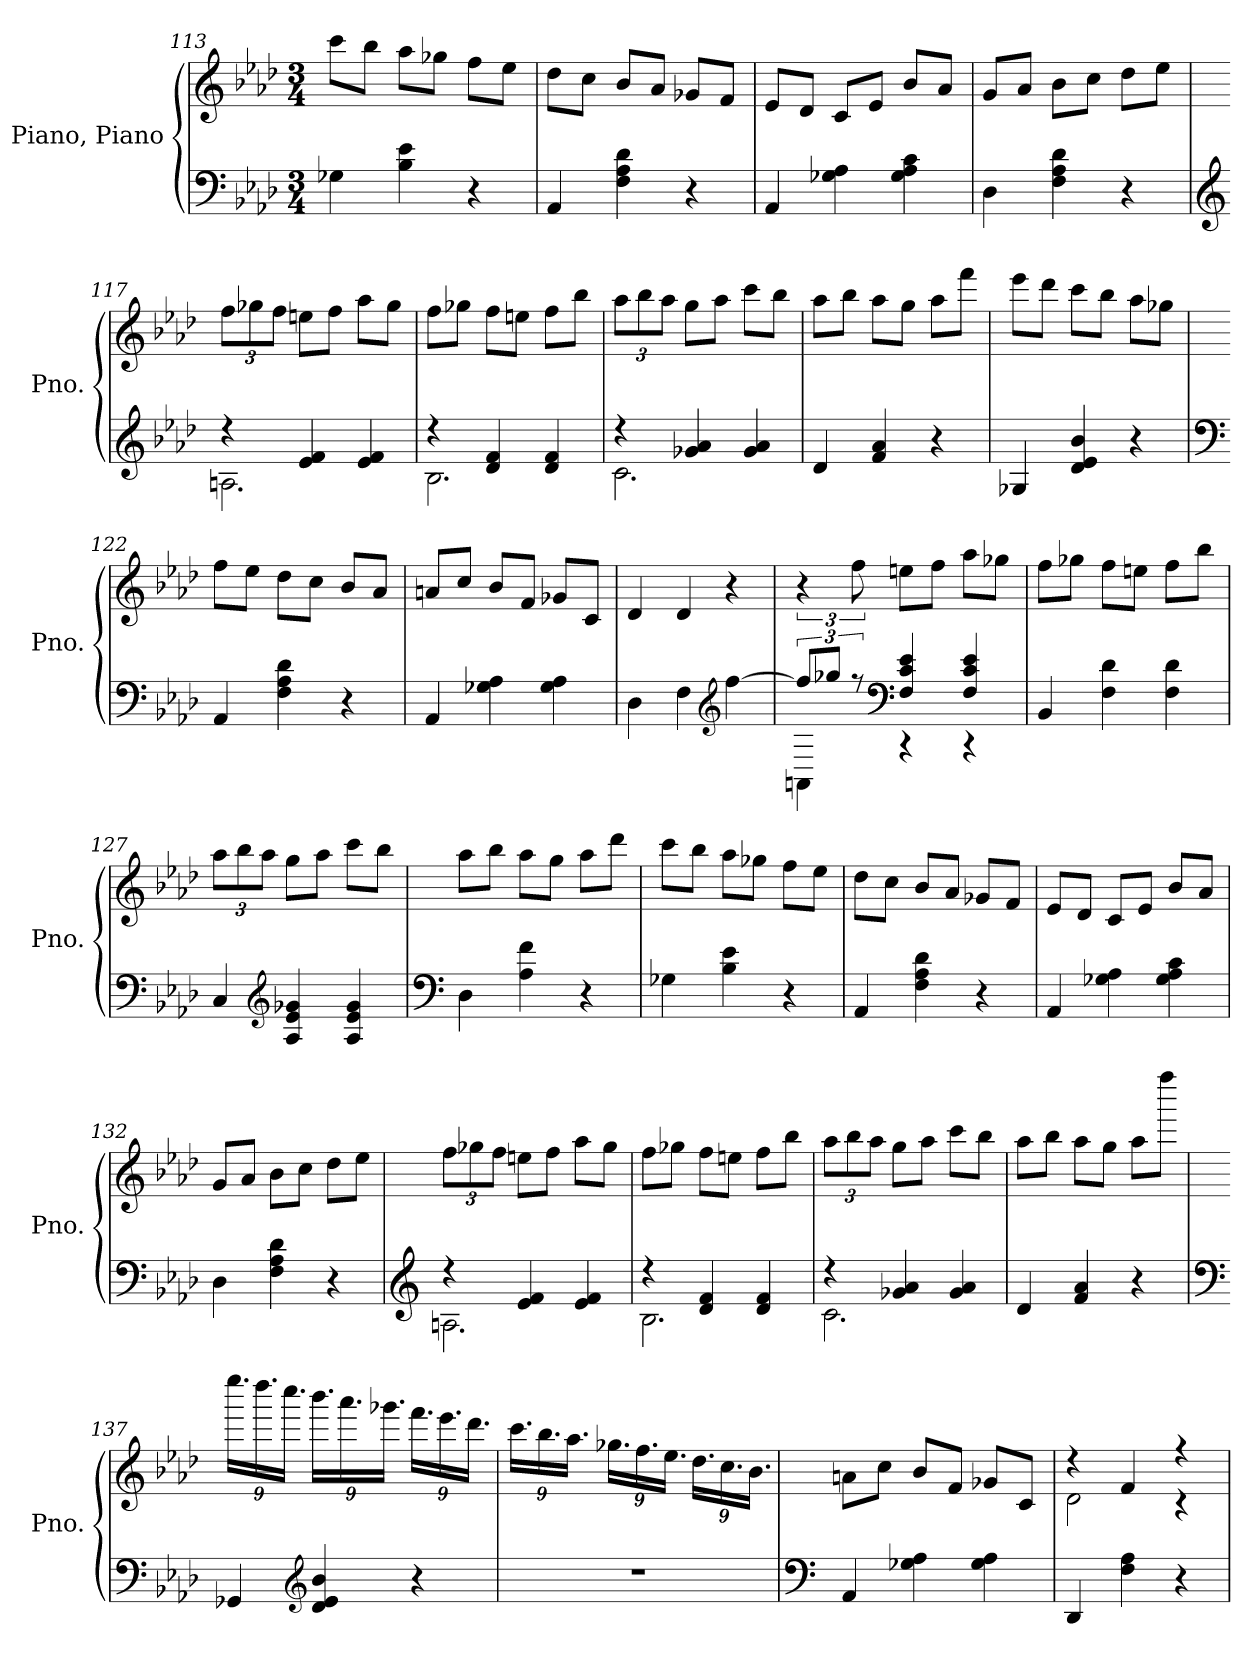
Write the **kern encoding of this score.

**kern	**kern
*part1	*part1
*staff2	*staff1
*I"Piano, Piano	*
*I'Pno.	*
*clefF4	*clefG2
*k[b-e-a-d-]	*k[b-e-a-d-]
*M3/4	*M3/4
=113	=113
4G-X\	8ccc\L
.	8bb-\J
4B-\ 4e-\	8aa-\L
.	8gg-X\J
4r	8ff\L
.	8ee-\J
=114	=114
4AA-/	8dd-\L
.	8cc\J
4F\ 4A-\ 4d-\	8b-/L
.	8a-/J
4r	8g-X/L
.	8f/J
=115	=115
4AA-/	8e-/L
.	8d-/J
4G-X\ 4A-\	8c/L
.	8e-/J
4G-\ 4A-\ 4c\	8b-/L
.	8a-/J
=116	=116
4D-\	8g/L
.	8a-/J
4F\ 4A-\ 4d-\	8b-\L
.	8cc\J
4r	8dd-\L
.	8ee-\J
!!LO:PB:g=z
=117	=117
*clefG2	*
*^	*
*	*	*Xbrackettup
4r	2.An\	12ff\L
.	.	12gg-X\
.	.	12ff\J
4e-/ 4f/	.	8een\L
.	.	8ff\J
4e-/ 4f/	.	8aa-\L
.	.	8gg-\J
=118	=118	=118
4r	2.B-\	8ff\L
.	.	8gg-X\J
4d-/ 4f/	.	8ff\L
.	.	8een\J
4d-/ 4f/	.	8ff\L
.	.	8bb-\J
=119	=119	=119
4r	2.c\	12aa-\L
.	.	12bb-\
.	.	12aa-\J
4g-X/ 4a-/	.	8gg\L
.	.	8aa-\J
4g-/ 4a-/	.	8ccc\L
.	.	8bb-\J
*v	*v	*
=120	=120
*	*MM225
4d-/	8aa-\L
.	8bb-\J
4f/ 4a-/	8aa-\L
.	8gg\J
*	*MM220
4r	8aa-\L
.	8fff\J
!!LO:LB:g=z
=121	=121
4G-X/	8eee-\L
.	8ddd-\J
4d-/ 4e-/ 4b-/	8ccc\L
.	8bb-\J
*	*MM230
4r	8aa-\L
.	8gg-X\J
=122	=122
*clefF4	*
4AA-/	8ff\L
.	8ee-\J
4F\ 4A-\ 4d-\	8dd-\L
.	8cc\J
4r	8b-/L
*	*MM220
.	8a-/J
=123	=123
4AA-/	8an/L
.	8cc/J
4G-X\ 4A-\	8b-/L
.	8f/J
4G-\ 4A-\	8g-X/L
.	8c/J
=124	=124
*	*MM210
4D-\	4d-/
4F\	4d-/
*clefG2	*
[4ff\	4r
=125	=125
*^	*
*	*	*brackettup
*v	*v	*
*	*MM225
*^	*
12ff/L]	4AAn\	6r
12gg-X/J	.	.
12r	.	12ff\
*clefF4	*	*
4F/ 4c/ 4e-/	4r	8een\L
.	.	8ff\J
4F/ 4c/ 4e-/	4r	8aa-\L
.	.	8gg-X\J
*v	*v	*
!!LO:LB:g=z
=126	=126
*	*MM230
4BB-/	8ff\L
.	8gg-X\J
4F\ 4d-\	8ff\L
.	8een\J
4F\ 4d-\	8ff\L
.	8bb-\J
=127	=127
*	*Xbrackettup
4C/	12aa-\L
.	12bb-\
.	12aa-\J
*clefG2	*
4A-/ 4e-/ 4g-X/	8gg\L
.	8aa-\J
4A-/ 4e-/ 4g-/	8ccc\L
.	8bb-\J
=128	=128
*clefF4	*
4D-\	8aa-\L
.	8bb-\J
4A-\ 4f\	8aa-\L
.	8gg\J
4r	8aa-\L
.	8ddd-\J
=129	=129
4G-X\	8ccc\L
.	8bb-\J
4B-\ 4e-\	8aa-\L
.	8gg-X\J
4r	8ff\L
.	8ee-\J
!!LO:LB:g=z
=130	=130
4AA-/	8dd-\L
.	8cc\J
4F\ 4A-\ 4d-\	8b-/L
.	8a-/J
4r	8g-X/L
.	8f/J
=131	=131
4AA-/	8e-/L
.	8d-/J
4G-X\ 4A-\	8c/L
.	8e-/J
4G-\ 4A-\ 4c\	8b-/L
.	8a-/J
=132	=132
4D-\	8g/L
.	8a-/J
4F\ 4A-\ 4d-\	8b-\L
.	8cc\J
4r	8dd-\L
.	8ee-\J
=133	=133
*clefG2	*
*^	*
4r	2.An\	12ff\L
.	.	12gg-X\
.	.	12ff\J
4e-/ 4f/	.	8een\L
.	.	8ff\J
4e-/ 4f/	.	8aa-\L
.	.	8gg-\J
=134	=134	=134
4r	2.B-\	8ff\L
.	.	8gg-X\J
4d-/ 4f/	.	8ff\L
.	.	8een\J
4d-/ 4f/	.	8ff\L
.	.	8bb-\J
!!LO:LB:g=z
=135	=135	=135
4r	2.c\	12aa-\L
.	.	12bb-\
.	.	12aa-\J
*	*	*MM210
4g-X/ 4a-/	.	8gg\L
.	.	8aa-\J
4g-/ 4a-/	.	8ccc\L
.	.	8bb-\J
*v	*v	*
=136	=136
*	*MM200
4d-/	8aa-\L
.	8bb-\J
4f/ 4a-/	8aa-\L
.	8gg\J
*	*MM170
4r	8aa-\L
.	8ffff\J
=137	=137
*clefF4	*
*	*MM180
4GG-X/	18.eeee-\LL
.	18.dddd-\
.	18.cccc\JJ
*clefG2	*
4d-/ 4e-/ 4b-/	18.bbb-\LL
.	18.aaa-\
.	18.ggg-X\JJ
4r	18.fff\LL
.	18.eee-\
.	18.ddd-\JJ
!!LO:LB:g=z
=138	=138
2.r	18.ccc\LL
.	18.bb-\
.	18.aa-\JJ
.	18.gg-X\LL
.	18.ff\
.	18.ee-\JJ
*	*MM170
.	18.dd-\LL
.	18.cc\
.	18.b-\JJ
=139	=139
*clefF4	*
*	*MM160
4AA-/	8an\L
.	8cc\J
4G-X\ 4A-\	8b-/L
.	8f/J
*	*MM140
4G-\ 4A-\	8g-X/L
.	8c/J
=140	=140
*	*MM110
*	*^
4DD-/	4r	2d-\
*	*MM90	*
4F\ 4A-\	4f/	.
4r	4r	4r
*	*v	*v
=	=
*-	*-
